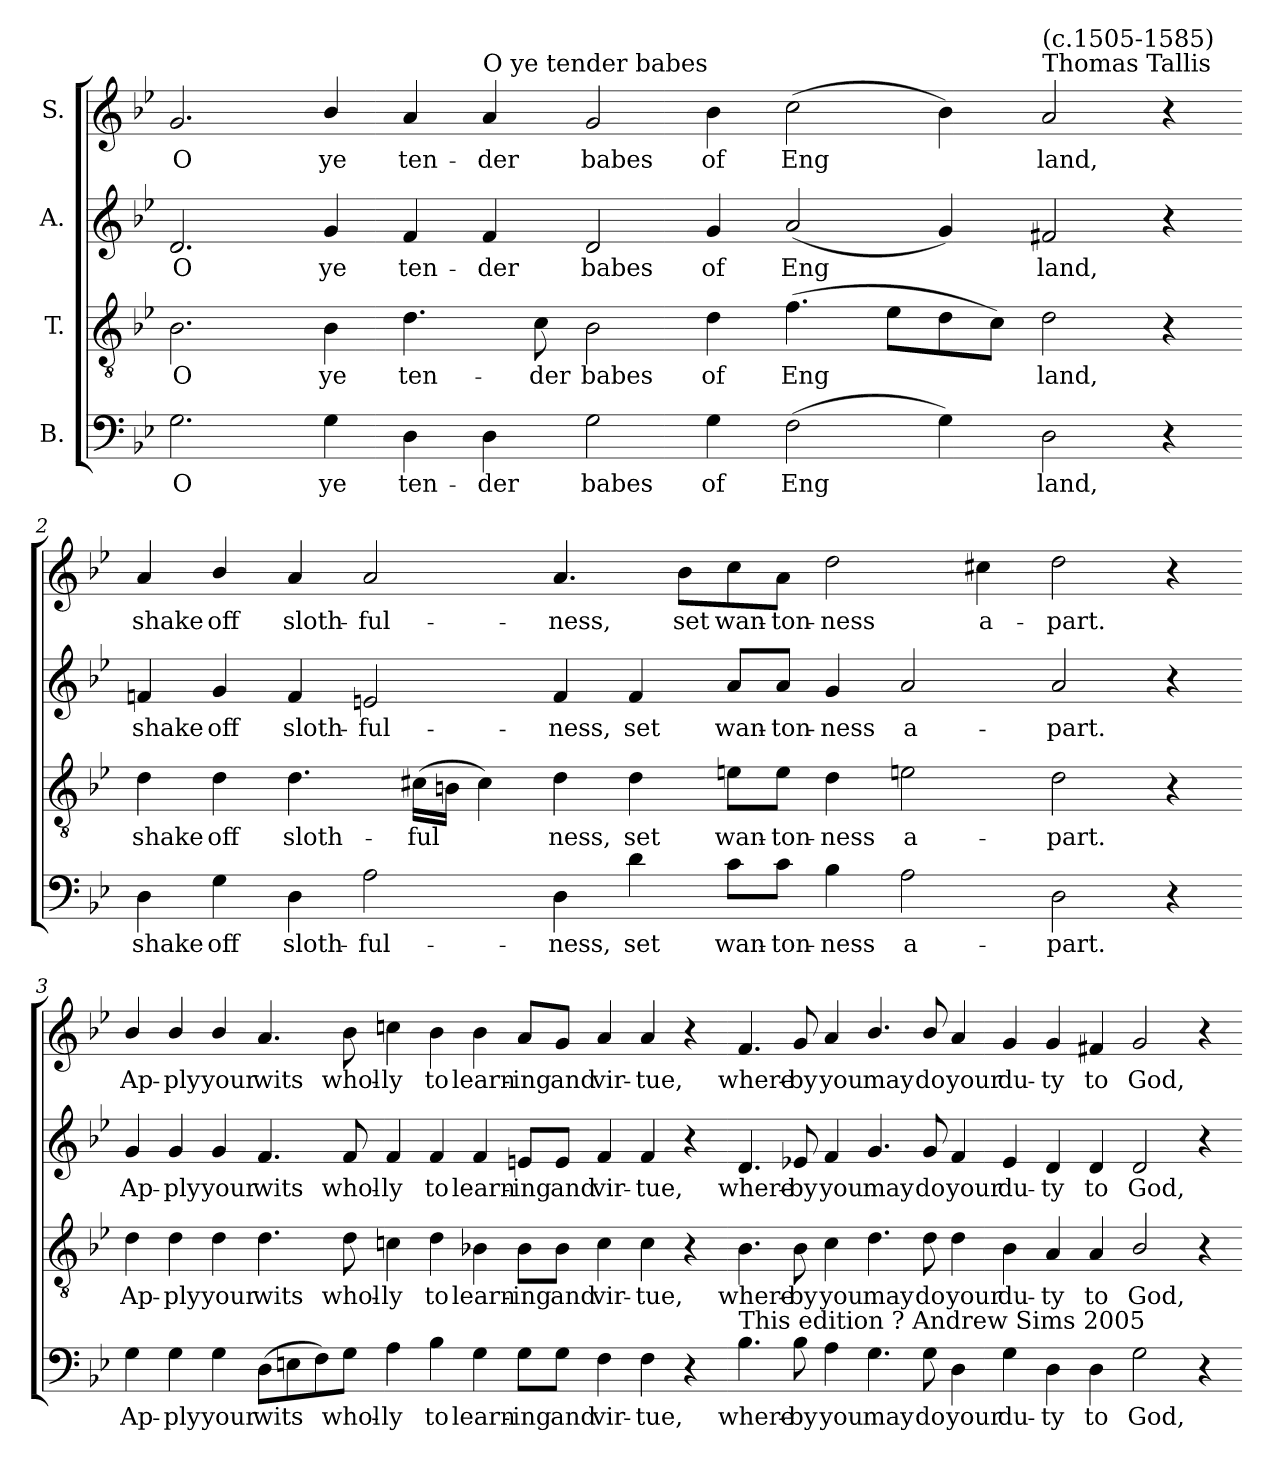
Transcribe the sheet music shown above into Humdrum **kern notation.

**kern	**text	**kern	**text	**kern	**text	**kern	**text
*part4	*part4	*part3	*part3	*part2	*part2	*part1	*part1
*staff4	*staff4	*staff3	*staff3	*staff2	*staff2	*staff1	*staff1
*I"B.	*	*I"T.	*	*I"A.	*	*I"S.	*
*clefF4	*	*clefGv2	*	*clefG2	*	*clefG2	*
*k[b-e-]	*	*k[b-e-]	*	*k[b-e-]	*	*k[b-e-]	*
*B-:	*	*B-:	*	*B-:	*	*B-:	*
*MM120	*	*MM120	*	*MM120	*	*MM120	*
=1	=1	=1	=1	=1	=1	=1	=1
!	!LO:LY:b	!	!LO:LY:b	!	!LO:LY:b	!	!LO:LY:b
2.G\	O	2.B-\	O	2.d/	O	2.g/	O
!	!LO:LY:b	!	!LO:LY:b	!	!LO:LY:b	!	!LO:LY:b
4G\	ye	4B-\	ye	4g/	ye	4b-/	ye
!	!LO:LY:b	!	!LO:LY:b	!	!LO:LY:b	!	!LO:LY:b
4D\	ten-	4.d\	ten-	4f/	ten-	4a/	ten-
!	!	!	!	!	!	!LO:TX:a:t=O ye tender babes	!
!	!LO:LY:b	!	!	!	!LO:LY:b	!	!LO:LY:b
4D\	-der	.	.	4f/	-der	4a/	-der
!	!	!	!LO:LY:b	!	!	!	!
.	.	8c\	-der	.	.	.	.
!	!LO:LY:b	!	!LO:LY:b	!	!LO:LY:b	!	!LO:LY:b
2G\	babes	2B-\	babes	2d/	babes	2g/	babes
!	!LO:LY:b	!	!LO:LY:b	!	!LO:LY:b	!	!LO:LY:b
4G\	of	4d\	of	4g/	of	4b-\	of
!	!LO:LY:b	!	!LO:LY:b	!	!LO:LY:b	!	!LO:LY:b
(>2F\	Eng	(>4.f\	Eng	(<2a/	Eng	(>2cc\	Eng
.	.	8e-\L	.	.	.	.	.
4G\)	.	8d\	.	4g/)	.	4b-\)	.
.	.	8c\J)	.	.	.	.	.
!	!	!	!	!	!	!LO:TX:a:t=Thomas Tallis	!
!	!	!	!	!	!	!LO:TX:a:t=(c.1505-1585)	!
!	!LO:LY:b	!	!LO:LY:b	!	!LO:LY:b	!	!LO:LY:b
2D\	land,	2d\	land,	2f#X/	land,	2a/	land,
4r	.	4r	.	4r	.	4r	.
!!LO:LB:g=z
=2-	=2-	=2-	=2-	=2-	=2-	=2-	=2-
!	!LO:LY:b	!	!LO:LY:b	!	!LO:LY:b	!	!LO:LY:b
4D\	shake	4d\	shake	4fni/	shake	4a/	shake
!	!LO:LY:b	!	!LO:LY:b	!	!LO:LY:b	!	!LO:LY:b
4G\	off	4d\	off	4g/	off	4b-/	off
!	!LO:LY:b	!	!LO:LY:b	!	!LO:LY:b	!	!LO:LY:b
4D\	sloth-	4.d\	sloth-	4f/	sloth-	4a/	sloth-
!	!LO:LY:b	!	!	!	!LO:LY:b	!	!LO:LY:b
2A\	-ful-	.	.	2en/	-ful-	2a/	-ful-
!	!	!	!LO:LY:b	!	!	!	!
.	.	(>16c#X\LL	-ful	.	.	.	.
.	.	16Bn\JJ	.	.	.	.	.
.	.	4c#i\)	.	.	.	.	.
!	!LO:LY:b	!	!LO:LY:b	!	!LO:LY:b	!	!LO:LY:b
4D\	-ness,	4d\	ness,	4f/	-ness,	4.a/	-ness,
!	!LO:LY:b	!	!LO:LY:b	!	!LO:LY:b	!	!
4d\	set	4d\	set	4f/	set	.	.
!	!	!	!	!	!	!	!LO:LY:b
.	.	.	.	.	.	8b-\L	set
!	!LO:LY:b	!	!LO:LY:b	!	!LO:LY:b	!	!LO:LY:b
8c\L	wan-	8en\L	wan-	8a/L	wan-	8cc\	wan-
!	!LO:LY:b	!	!LO:LY:b	!	!LO:LY:b	!	!LO:LY:b
8c\J	-ton-	8e\J	-ton-	8a/J	-ton-	8a\J	-ton-
!	!LO:LY:b	!	!LO:LY:b	!	!LO:LY:b	!	!LO:LY:b
4B-\	-ness	4d\	-ness	4g/	-ness	2dd\	-ness
!	!LO:LY:b	!	!LO:LY:b	!	!LO:LY:b	!	!
2A\	a-	2eni\	a-	2a/	a-	.	.
!	!	!	!	!	!	!	!LO:LY:b
.	.	.	.	.	.	4cc#X\	a-
!	!LO:LY:b	!	!LO:LY:b	!	!LO:LY:b	!	!LO:LY:b
2D\	-part.	2d\	-part.	2a/	-part.	2dd\	-part.
4r	.	4r	.	4r	.	4r	.
!!LO:PB:g=z
=3-	=3-	=3-	=3-	=3-	=3-	=3-	=3-
!	!LO:LY:b	!	!LO:LY:b	!	!LO:LY:b	!	!LO:LY:b
4G\	Ap-	4d\	Ap-	4g/	Ap-	4b-/	Ap-
!	!LO:LY:b	!	!LO:LY:b	!	!LO:LY:b	!	!LO:LY:b
4G\	-ply	4d\	-ply	4g/	-ply	4b-/	-ply
!	!LO:LY:b	!	!LO:LY:b	!	!LO:LY:b	!	!LO:LY:b
4G\	your	4d\	your	4g/	your	4b-/	your
!	!LO:LY:b	!	!LO:LY:b	!	!LO:LY:b	!	!LO:LY:b
(>8D\L	wits	4.d\	wits	4.f/	wits	4.a/	wits
8En\	.	.	.	.	.	.	.
8F\)	.	.	.	.	.	.	.
!	!LO:LY:b	!	!LO:LY:b	!	!LO:LY:b	!	!LO:LY:b
8G\J	whol-	8d\	whol-	8f/	whol-	8b-\	whol-
!	!LO:LY:b	!	!LO:LY:b	!	!LO:LY:b	!	!LO:LY:b
4A\	-ly	4c\	-ly	4f/	-ly	4cc\	-ly
!	!LO:LY:b	!	!LO:LY:b	!	!LO:LY:b	!	!LO:LY:b
4B-\	to	4d\	to	4f/	to	4b-\	to
!	!LO:LY:b	!	!LO:LY:b	!	!LO:LY:b	!	!LO:LY:b
4G\	learn-	4B-\	learn-	4f/	learn-	4b-\	learn-
!	!LO:LY:b	!	!LO:LY:b	!	!LO:LY:b	!	!LO:LY:b
8G\L	-ing	8B-\L	-ing	8en/L	-ing	8a/L	-ing
!	!LO:LY:b	!	!LO:LY:b	!	!LO:LY:b	!	!LO:LY:b
8G\J	and	8B-\J	and	8e/J	and	8g/J	and
!	!LO:LY:b	!	!LO:LY:b	!	!LO:LY:b	!	!LO:LY:b
4F\	vir-	4c\	vir-	4f/	vir-	4a/	vir-
!	!LO:LY:b	!	!LO:LY:b	!	!LO:LY:b	!	!LO:LY:b
4F\	-tue,	4c\	-tue,	4f/	-tue,	4a/	-tue,
4r	.	4r	.	4r	.	4r	.
!!LO:LB:g=z
=4-	=4-	=4-	=4-	=4-	=4-	=4-	=4-
!LO:TX:a:t=This edition ? Andrew Sims 2005	!	!	!	!	!	!	!
!	!LO:LY:b	!	!LO:LY:b	!	!LO:LY:b	!	!LO:LY:b
4.B-\	where-	4.B-\	where-	4.d/	where-	4.f/	where-
!	!LO:LY:b	!	!LO:LY:b	!	!LO:LY:b	!	!LO:LY:b
8B-\	-by	8B-\	-by	8e-i/	-by	8g/	-by
!	!LO:LY:b	!	!LO:LY:b	!	!LO:LY:b	!	!LO:LY:b
4A\	you	4c\	you	4f/	you	4a/	you
!	!LO:LY:b	!	!LO:LY:b	!	!LO:LY:b	!	!LO:LY:b
4.G\	may	4.d\	may	4.g/	may	4.b-/	may
!	!LO:LY:b	!	!LO:LY:b	!	!LO:LY:b	!	!LO:LY:b
8G\	do	8d\	do	8g/	do	8b-/	do
!	!LO:LY:b	!	!LO:LY:b	!	!LO:LY:b	!	!LO:LY:b
4D\	your	4d\	your	4f/	your	4a/	your
!	!LO:LY:b	!	!LO:LY:b	!	!LO:LY:b	!	!LO:LY:b
4G\	du-	4B-\	du-	4e-/	du-	4g/	du-
!	!LO:LY:b	!	!LO:LY:b	!	!LO:LY:b	!	!LO:LY:b
4D\	-ty	4A/	-ty	4d/	-ty	4g/	-ty
!	!LO:LY:b	!	!LO:LY:b	!	!LO:LY:b	!	!LO:LY:b
4D\	to	4A/	to	4d/	to	4f#X/	to
!	!LO:LY:b	!	!LO:LY:b	!	!LO:LY:b	!	!LO:LY:b
2G\	God,	2B-/	God,	2d/	God,	2g/	God,
4r	.	4r	.	4r	.	4r	.
=-	=-	=-	=-	=-	=-	=-	=-
*-	*-	*-	*-	*-	*-	*-	*-
